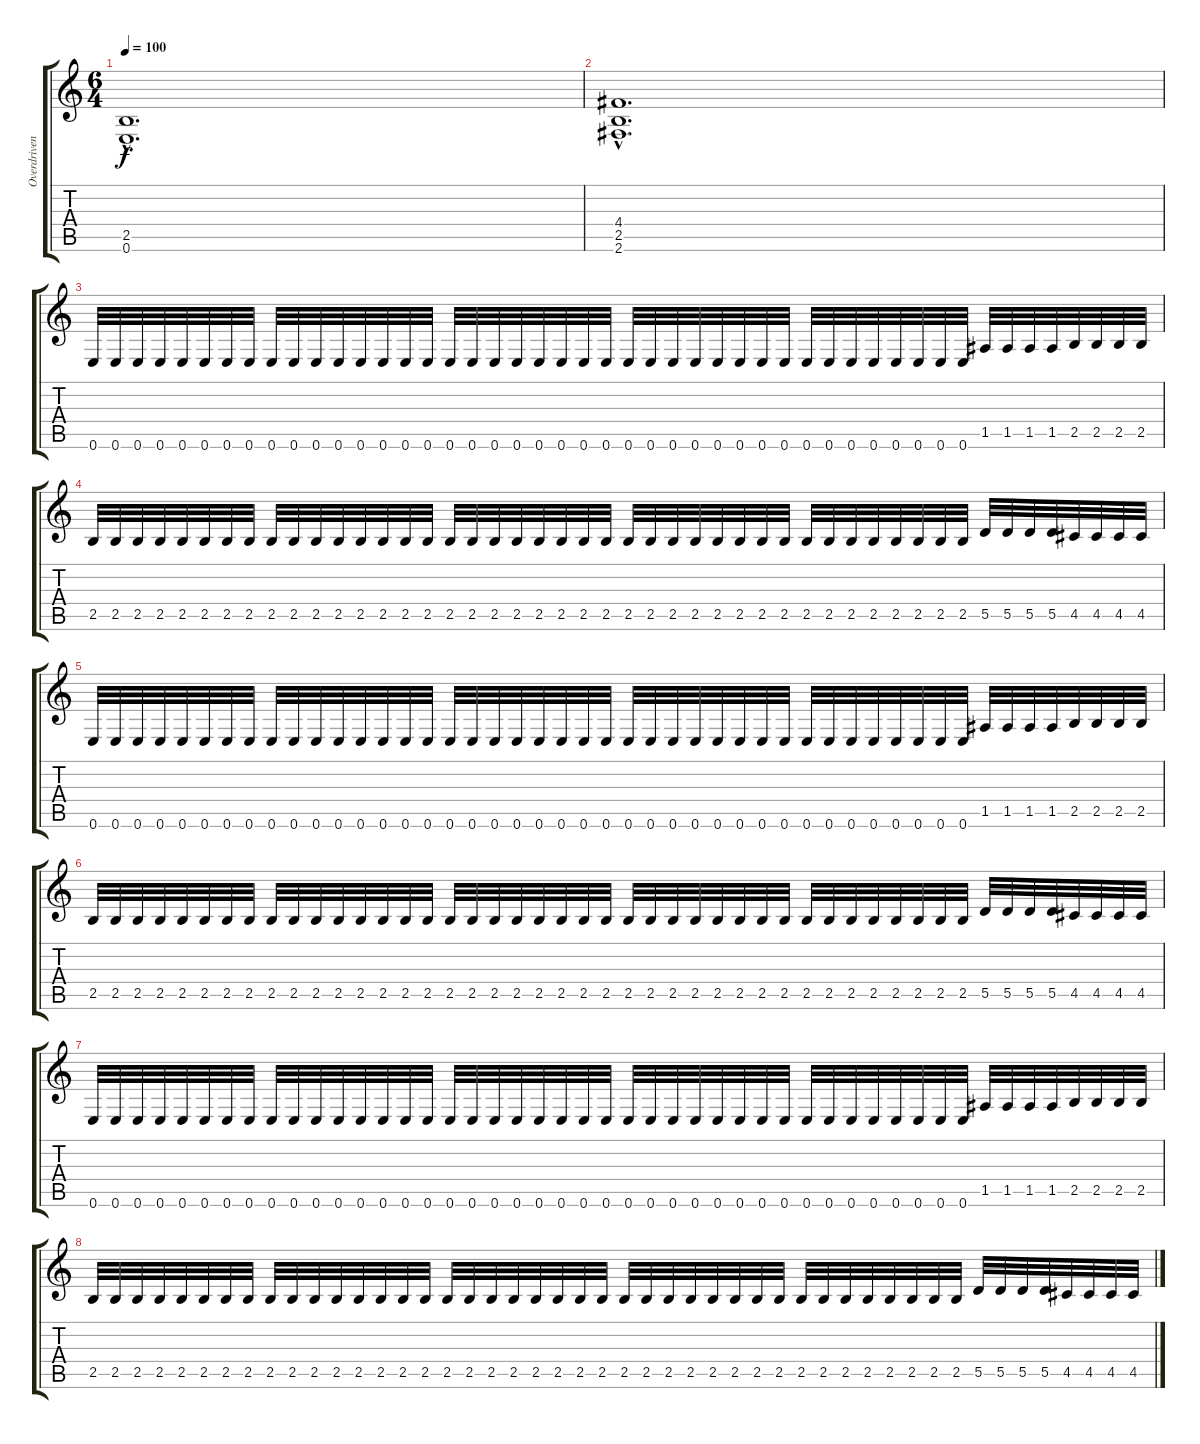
\track ("Overdriven Guitar" "Overdriven") {instrument overdrivenguitar}
\staff {score tabs}
\tuning (E4 B3 G3 D3 A2 E2) {hide}
\ts (6 4)
\tempo 100
\clef g2
\ks c
(2.5{hac} 0.6{hac}).1{d dy f instrument distortionguitar} |
(4.4{hac} 2.5{hac} 2.6{hac}).1{d instrument distortionguitar} |
0.6.32{volume 14 instrument distortionguitar} 0.6.32 0.6.32 0.6.32 0.6.32 0.6.32 0.6.32 0.6.32 0.6.32 0.6.32 0.6.32 0.6.32 0.6.32 0.6.32 0.6.32 0.6.32 0.6.32 0.6.32 0.6.32 0.6.32 0.6.32 0.6.32 0.6.32 0.6.32 0.6.32 0.6.32 0.6.32 0.6.32 0.6.32 0.6.32 0.6.32 0.6.32 0.6.32 0.6.32 0.6.32 0.6.32 0.6.32 0.6.32 0.6.32 0.6.32 1.5.32 1.5.32 1.5.32 1.5.32 2.5.32 2.5.32 2.5.32 2.5.32 |
2.5.32{instrument distortionguitar} 2.5.32 2.5.32 2.5.32 2.5.32 2.5.32 2.5.32 2.5.32 2.5.32 2.5.32 2.5.32 2.5.32 2.5.32 2.5.32 2.5.32 2.5.32 2.5.32 2.5.32 2.5.32 2.5.32 2.5.32 2.5.32 2.5.32 2.5.32 2.5.32 2.5.32 2.5.32 2.5.32 2.5.32 2.5.32 2.5.32 2.5.32 2.5.32 2.5.32 2.5.32 2.5.32 2.5.32 2.5.32 2.5.32 2.5.32 5.5.32 5.5.32 5.5.32 5.5.32 4.5.32 4.5.32 4.5.32 4.5.32 |
0.6.32{volume 14 instrument distortionguitar} 0.6.32 0.6.32 0.6.32 0.6.32 0.6.32 0.6.32 0.6.32 0.6.32 0.6.32 0.6.32 0.6.32 0.6.32 0.6.32 0.6.32 0.6.32 0.6.32 0.6.32 0.6.32 0.6.32 0.6.32 0.6.32 0.6.32 0.6.32 0.6.32 0.6.32 0.6.32 0.6.32 0.6.32 0.6.32 0.6.32 0.6.32 0.6.32 0.6.32 0.6.32 0.6.32 0.6.32 0.6.32 0.6.32 0.6.32 1.5.32 1.5.32 1.5.32 1.5.32 2.5.32 2.5.32 2.5.32 2.5.32 |
2.5.32{instrument distortionguitar} 2.5.32 2.5.32 2.5.32 2.5.32 2.5.32 2.5.32 2.5.32 2.5.32 2.5.32 2.5.32 2.5.32 2.5.32 2.5.32 2.5.32 2.5.32 2.5.32 2.5.32 2.5.32 2.5.32 2.5.32 2.5.32 2.5.32 2.5.32 2.5.32 2.5.32 2.5.32 2.5.32 2.5.32 2.5.32 2.5.32 2.5.32 2.5.32 2.5.32 2.5.32 2.5.32 2.5.32 2.5.32 2.5.32 2.5.32 5.5.32 5.5.32 5.5.32 5.5.32 4.5.32 4.5.32 4.5.32 4.5.32 |
0.6.32{volume 14 instrument distortionguitar} 0.6.32 0.6.32 0.6.32 0.6.32 0.6.32 0.6.32 0.6.32 0.6.32 0.6.32 0.6.32 0.6.32 0.6.32 0.6.32 0.6.32 0.6.32 0.6.32 0.6.32 0.6.32 0.6.32 0.6.32 0.6.32 0.6.32 0.6.32 0.6.32 0.6.32 0.6.32 0.6.32 0.6.32 0.6.32 0.6.32 0.6.32 0.6.32 0.6.32 0.6.32 0.6.32 0.6.32 0.6.32 0.6.32 0.6.32 1.5.32 1.5.32 1.5.32 1.5.32 2.5.32 2.5.32 2.5.32 2.5.32 |
2.5.32{instrument distortionguitar} 2.5.32 2.5.32 2.5.32 2.5.32 2.5.32 2.5.32 2.5.32 2.5.32 2.5.32 2.5.32 2.5.32 2.5.32 2.5.32 2.5.32 2.5.32 2.5.32 2.5.32 2.5.32 2.5.32 2.5.32 2.5.32 2.5.32 2.5.32 2.5.32 2.5.32 2.5.32 2.5.32 2.5.32 2.5.32 2.5.32 2.5.32 2.5.32 2.5.32 2.5.32 2.5.32 2.5.32 2.5.32 2.5.32 2.5.32 5.5.32 5.5.32 5.5.32 5.5.32 4.5.32 4.5.32 4.5.32 4.5.32
